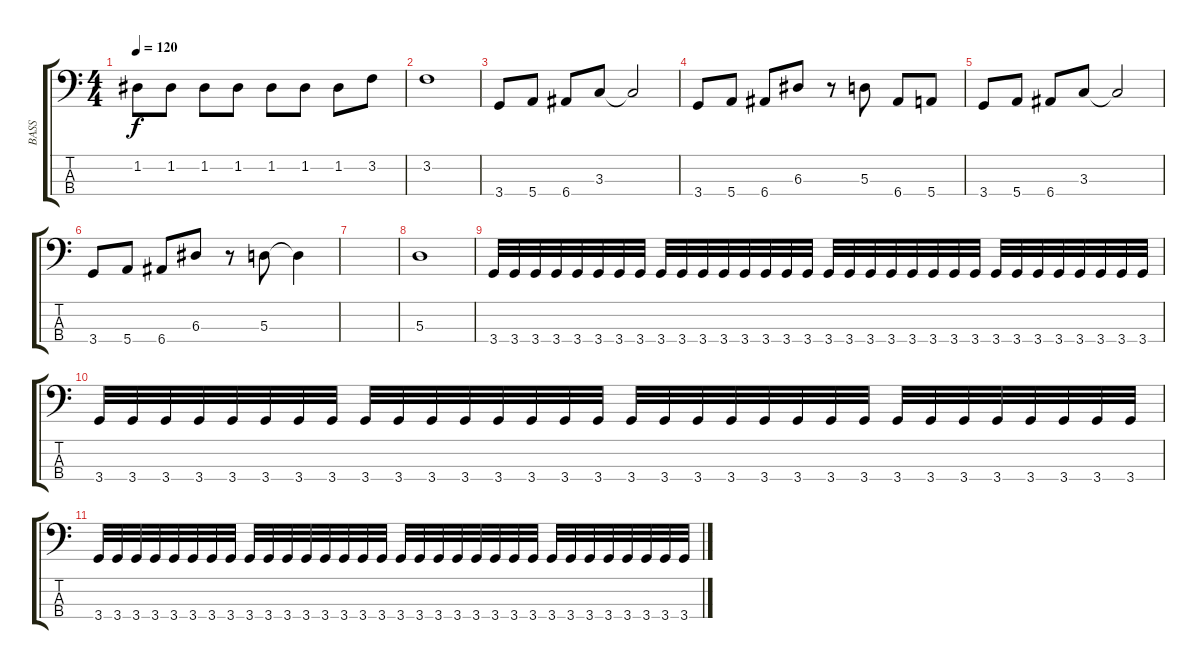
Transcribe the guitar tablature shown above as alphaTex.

\track ("BASS" "BASS") {instrument electricbassfinger}
\staff {score tabs}
\tuning (G2 D2 A1 E1) {hide}
\ts (4 4)
\tempo 120
\clef f4
\ks c
1.2.8{dy f} 1.2.8 1.2.8 1.2.8 1.2.8 1.2.8 1.2.8 3.2.8 |
3.2.1 |
3.4.8 5.4.8 6.4.8 3.3.8 3.3{t}.2 |
3.4.8 5.4.8 6.4.8 6.3.8 r.8 5.3.8 6.4.8 5.4.8 |
3.4.8 5.4.8 6.4.8 3.3.8 3.3{t}.2 |
3.4.8 5.4.8 6.4.8 6.3.8 r.8 5.3.8 5.3{t}.4 |
|
5.3.1 |
3.4.32 3.4.32 3.4.32 3.4.32 3.4.32 3.4.32 3.4.32 3.4.32 3.4.32 3.4.32 3.4.32 3.4.32 3.4.32 3.4.32 3.4.32 3.4.32 3.4.32 3.4.32 3.4.32 3.4.32 3.4.32 3.4.32 3.4.32 3.4.32 3.4.32 3.4.32 3.4.32 3.4.32 3.4.32 3.4.32 3.4.32 3.4.32 |
3.4.32 3.4.32 3.4.32 3.4.32 3.4.32 3.4.32 3.4.32 3.4.32 3.4.32 3.4.32 3.4.32 3.4.32 3.4.32 3.4.32 3.4.32 3.4.32 3.4.32 3.4.32 3.4.32 3.4.32 3.4.32 3.4.32 3.4.32 3.4.32 3.4.32 3.4.32 3.4.32 3.4.32 3.4.32 3.4.32 3.4.32 3.4.32 |
3.4.32 3.4.32 3.4.32 3.4.32 3.4.32 3.4.32 3.4.32 3.4.32 3.4.32 3.4.32 3.4.32 3.4.32 3.4.32 3.4.32 3.4.32 3.4.32 3.4.32 3.4.32 3.4.32 3.4.32 3.4.32 3.4.32 3.4.32 3.4.32 3.4.32 3.4.32 3.4.32 3.4.32 3.4.32 3.4.32 3.4.32 3.4.32
